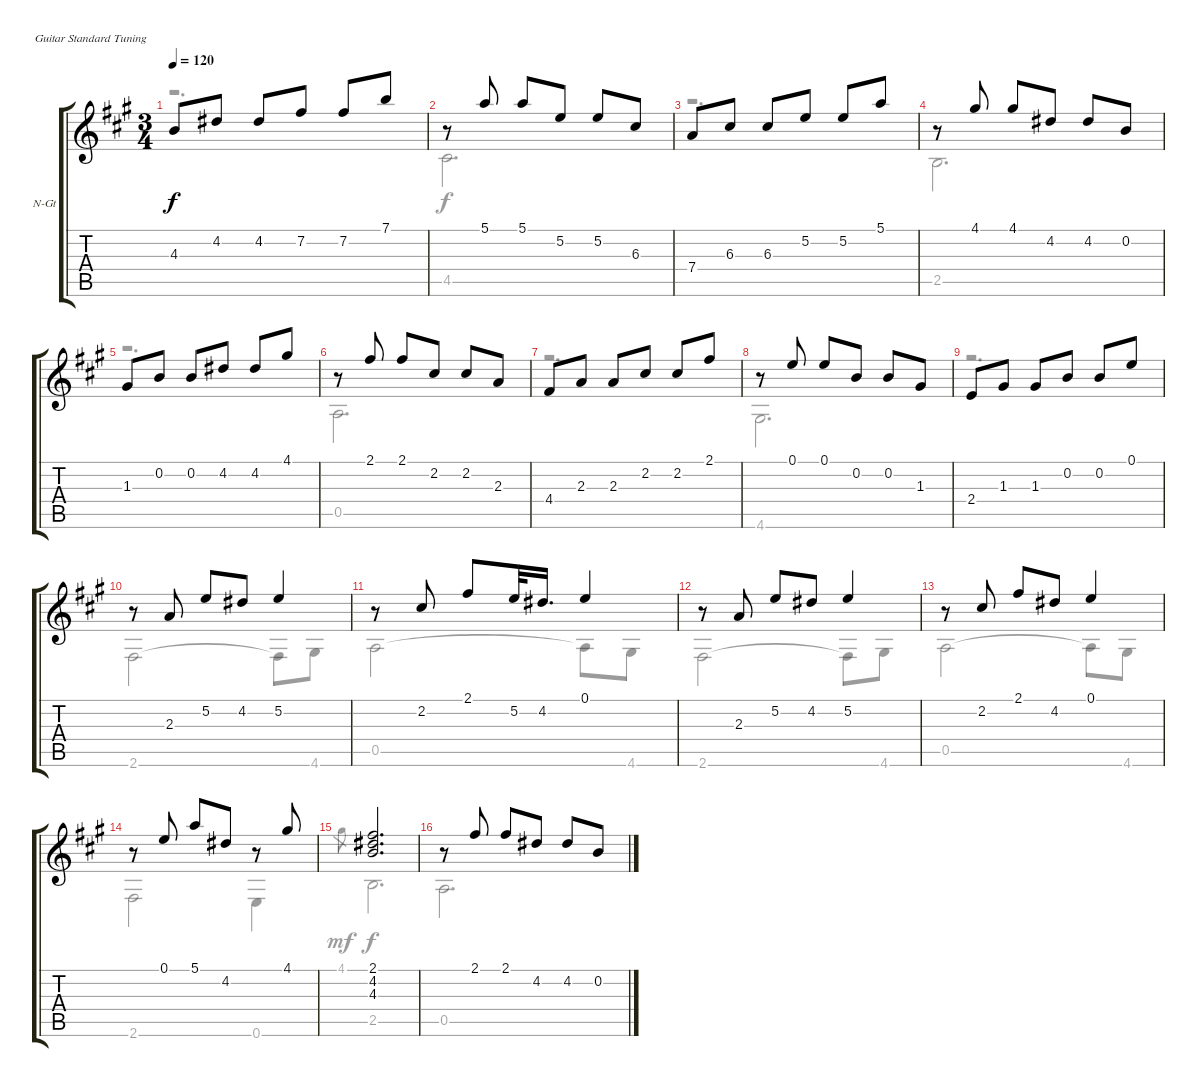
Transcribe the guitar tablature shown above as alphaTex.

\bracketExtendMode groupsimilarinstruments
\firstSystemTrackNameOrientation horizontal
\otherSystemsTrackNameOrientation horizontal
\track ("Courante" "N-Gt") {instrument acousticguitarnylon}
\staff {score tabs}
\tuning (E4 B3 G3 D3 A2 E2)
\voice
\ts (3 4)
\tempo 120
\clef g2
\ks a
4.3.8{dy f} 4.2.8 4.2.8 7.2.8 7.2.8 7.1.8 |
r.8 5.1.8 5.1.8 5.2.8 5.2.8 6.3.8 |
7.4.8 6.3.8 6.3.8 5.2.8 5.2.8 5.1.8 |
r.8 4.1.8 4.1.8 4.2.8 4.2.8 0.2.8 |
1.3.8 0.2.8 0.2.8 4.2.8 4.2.8 4.1.8 |
r.8 2.1.8 2.1.8 2.2.8 2.2.8 2.3.8 |
4.4.8 2.3.8 2.3.8 2.2.8 2.2.8 2.1.8 |
r.8 0.1.8 0.1.8 0.2.8 0.2.8 1.3.8 |
2.4.8 1.3.8 1.3.8 0.2.8 0.2.8 0.1.8 |
r.8 2.3.8 5.2.8 4.2.8 5.2.4 |
r.8 2.2.8 2.1.8 5.2.32 4.2.16{d} 0.1.4 |
r.8 2.3.8 5.2.8 4.2.8 5.2.4 |
r.8 2.2.8 2.1.8 4.2.8 0.1.4 |
r.8 0.1.8 5.1.8 4.2.8 r.8 4.1.8 |
(2.1 4.2 4.3).2{d} |
r.8 2.1.8 2.1.8 4.2.8 4.2.8 0.2.8
\voice
\clef g2
\ottava regular
\simile none
\ks a
r.2{d dy f} |
4.5.2{d} |
r.2{d} |
2.5.2{d} |
r.2{d} |
0.5.2{d} |
r.2{d} |
4.6.2{d} |
r.2{d} |
2.6.2 2.6{t}.8 4.6.8 |
0.5.2 0.5{t}.8 4.6.8 |
2.6.2 2.6{t}.8 4.6.8 |
0.5.2 0.5{t}.8 4.6.8 |
2.6.2 0.6.4 |
4.1.8{gr dy mf} 2.5.2{d dy f} |
0.5.2{d}
